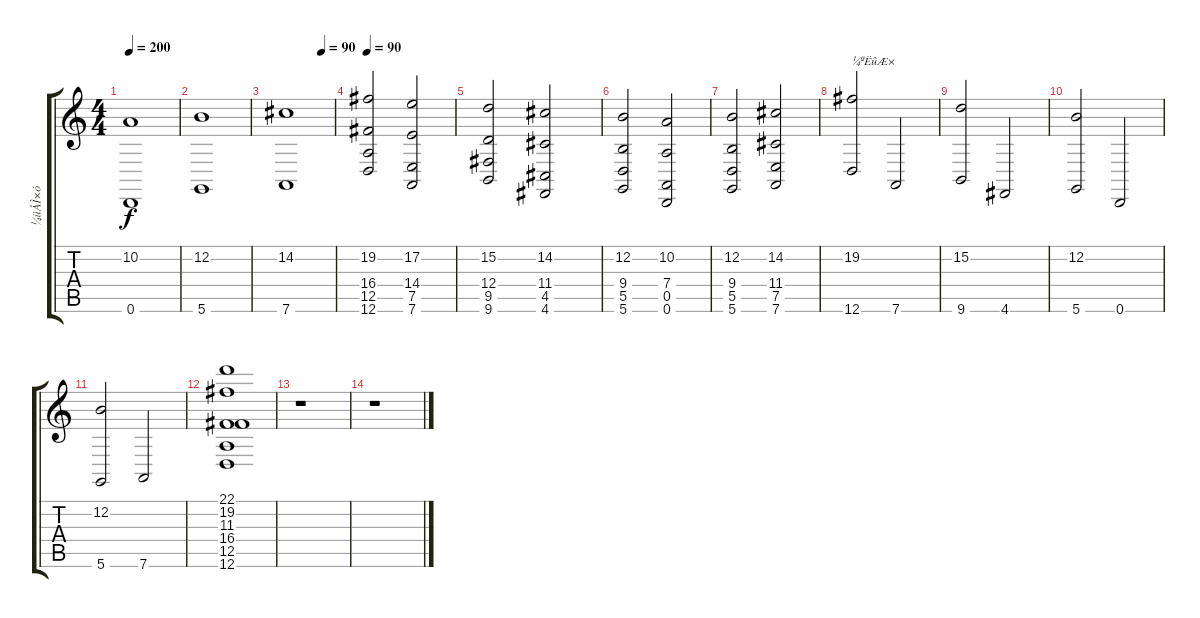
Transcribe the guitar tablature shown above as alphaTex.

\track ("¼üÅÌ×ó" "¼üÅÌ×ó") {instrument stringensemble2}
\staff {score tabs}
\tuning (E4 B3 G3 D3 A2 D2) {hide}
\ts (4 4)
\tempo 200
\clef g2
\ks c
(10.2 0.6).1{dy f} |
(12.2 5.6).1 |
\tempo (90 0.75)
(14.2 7.6).1 |
\tempo 90
(19.2 16.4 12.5 12.6).2 (17.2 14.4 7.5 7.6).2 |
(15.2 12.4 9.5 9.6).2 (14.2 11.4 4.5 4.6).2 |
(12.2 9.4 5.5 5.6).2 (10.2 7.4 0.5 0.6).2 |
(12.2 9.4 5.5 5.6).2 (14.2 11.4 7.5 7.6).2 |
(19.2 12.6).2{txt "¼ªËûÆ×"} 7.6.2 |
(15.2 9.6).2 4.6.2 |
(12.2 5.6).2 0.6.2 |
(12.2 5.6).2 7.6.2 |
(22.1 19.2 11.3 16.4 12.5 12.6).1 |
r.1 |
r.1
